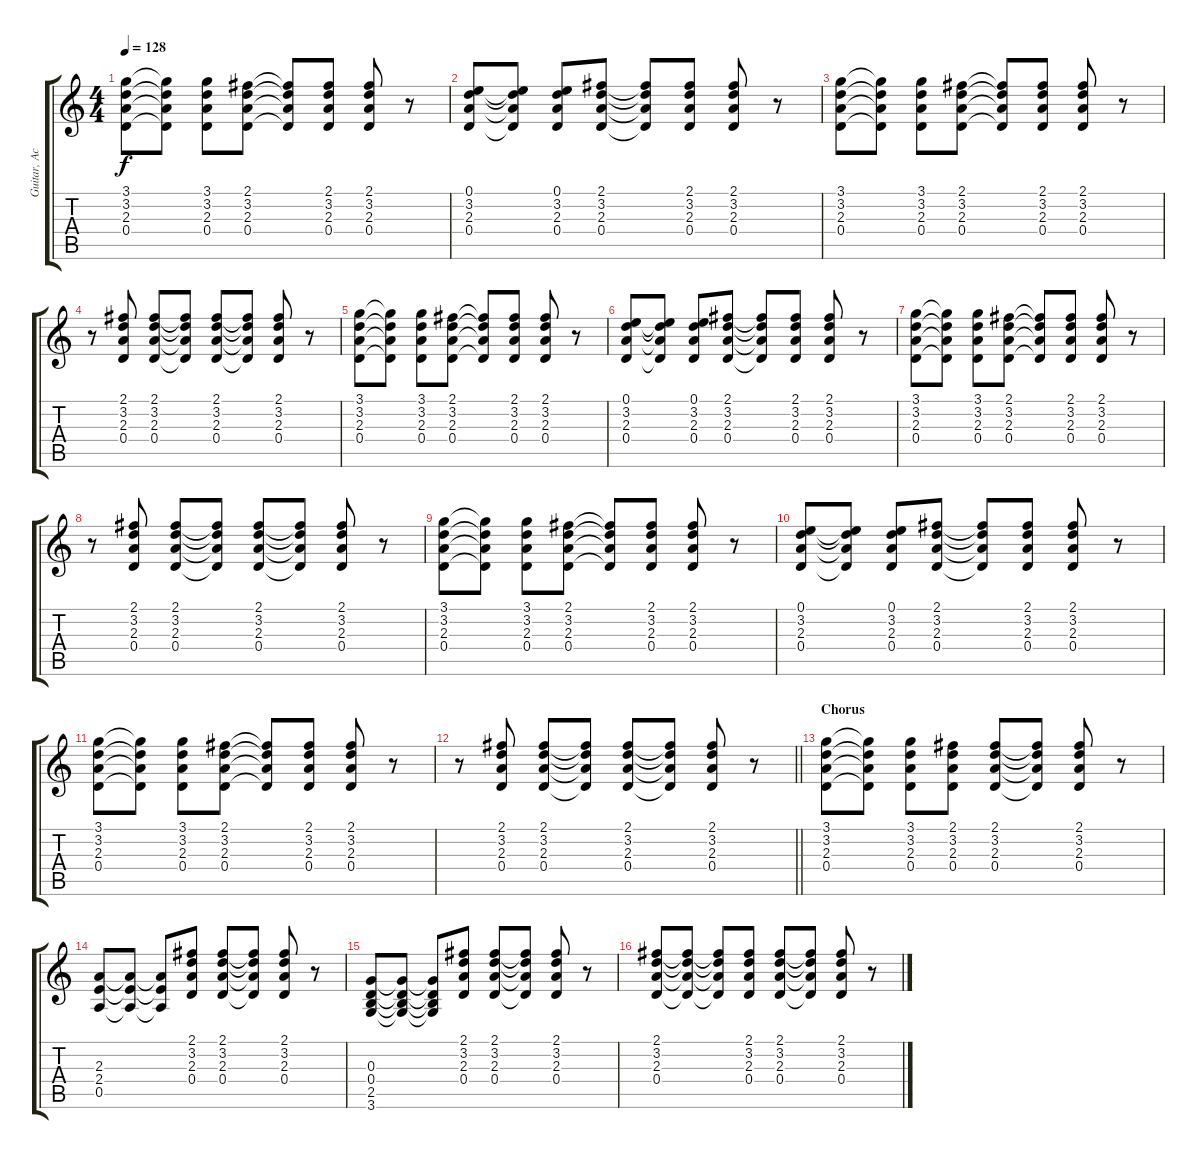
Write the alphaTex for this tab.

\track ("Guitar, Acoustic" "Guitar, Ac") {mute instrument acousticguitarsteel}
\staff {score tabs}
\tuning (E4 B3 G3 D3 A2 E2) {hide}
\ts (4 4)
\tempo 128
\clef g2
\ks c
(3.1 3.2 2.3 0.4).8{dy f} (3.1{t} 3.2{t} 2.3{t} 0.4{t}).8 (3.1 3.2 2.3 0.4).8 (2.1 3.2 2.3 0.4).8 (2.1{t} 3.2{t} 2.3{t} 0.4{t}).8 (2.1 3.2 2.3 0.4).8 (2.1 3.2 2.3 0.4).8 r.8 |
(0.1 3.2 2.3 0.4).8 (0.1{t} 3.2{t} 2.3{t} 0.4{t}).8 (0.1 3.2 2.3 0.4).8 (2.1 3.2 2.3 0.4).8 (2.1{t} 3.2{t} 2.3{t} 0.4{t}).8 (2.1 3.2 2.3 0.4).8 (2.1 3.2 2.3 0.4).8 r.8 |
(3.1 3.2 2.3 0.4).8 (3.1{t} 3.2{t} 2.3{t} 0.4{t}).8 (3.1 3.2 2.3 0.4).8 (2.1 3.2 2.3 0.4).8 (2.1{t} 3.2{t} 2.3{t} 0.4{t}).8 (2.1 3.2 2.3 0.4).8 (2.1 3.2 2.3 0.4).8 r.8 |
r.8 (2.1 3.2 2.3 0.4).8 (2.1 3.2 2.3 0.4).8 (2.1{t} 3.2{t} 2.3{t} 0.4{t}).8 (2.1 3.2 2.3 0.4).8 (2.1{t} 3.2{t} 2.3{t} 0.4{t}).8 (2.1 3.2 2.3 0.4).8 r.8 |
(3.1 3.2 2.3 0.4).8 (3.1{t} 3.2{t} 2.3{t} 0.4{t}).8 (3.1 3.2 2.3 0.4).8 (2.1 3.2 2.3 0.4).8 (2.1{t} 3.2{t} 2.3{t} 0.4{t}).8 (2.1 3.2 2.3 0.4).8 (2.1 3.2 2.3 0.4).8 r.8 |
(0.1 3.2 2.3 0.4).8 (0.1{t} 3.2{t} 2.3{t} 0.4{t}).8 (0.1 3.2 2.3 0.4).8 (2.1 3.2 2.3 0.4).8 (2.1{t} 3.2{t} 2.3{t} 0.4{t}).8 (2.1 3.2 2.3 0.4).8 (2.1 3.2 2.3 0.4).8 r.8 |
(3.1 3.2 2.3 0.4).8 (3.1{t} 3.2{t} 2.3{t} 0.4{t}).8 (3.1 3.2 2.3 0.4).8 (2.1 3.2 2.3 0.4).8 (2.1{t} 3.2{t} 2.3{t} 0.4{t}).8 (2.1 3.2 2.3 0.4).8 (2.1 3.2 2.3 0.4).8 r.8 |
r.8 (2.1 3.2 2.3 0.4).8 (2.1 3.2 2.3 0.4).8 (2.1{t} 3.2{t} 2.3{t} 0.4{t}).8 (2.1 3.2 2.3 0.4).8 (2.1{t} 3.2{t} 2.3{t} 0.4{t}).8 (2.1 3.2 2.3 0.4).8 r.8 |
(3.1 3.2 2.3 0.4).8 (3.1{t} 3.2{t} 2.3{t} 0.4{t}).8 (3.1 3.2 2.3 0.4).8 (2.1 3.2 2.3 0.4).8 (2.1{t} 3.2{t} 2.3{t} 0.4{t}).8 (2.1 3.2 2.3 0.4).8 (2.1 3.2 2.3 0.4).8 r.8 |
(0.1 3.2 2.3 0.4).8 (0.1{t} 3.2{t} 2.3{t} 0.4{t}).8 (0.1 3.2 2.3 0.4).8 (2.1 3.2 2.3 0.4).8 (2.1{t} 3.2{t} 2.3{t} 0.4{t}).8 (2.1 3.2 2.3 0.4).8 (2.1 3.2 2.3 0.4).8 r.8 |
(3.1 3.2 2.3 0.4).8 (3.1{t} 3.2{t} 2.3{t} 0.4{t}).8 (3.1 3.2 2.3 0.4).8 (2.1 3.2 2.3 0.4).8 (2.1{t} 3.2{t} 2.3{t} 0.4{t}).8 (2.1 3.2 2.3 0.4).8 (2.1 3.2 2.3 0.4).8 r.8 |
\barLineRight lightlight
r.8 (2.1 3.2 2.3 0.4).8 (2.1 3.2 2.3 0.4).8 (2.1{t} 3.2{t} 2.3{t} 0.4{t}).8 (2.1 3.2 2.3 0.4).8 (2.1{t} 3.2{t} 2.3{t} 0.4{t}).8 (2.1 3.2 2.3 0.4).8 r.8 |
\section ("" "Chorus")
(3.1 3.2 2.3 0.4).8 (3.1{t} 3.2{t} 2.3{t} 0.4{t}).8 (3.1 3.2 2.3 0.4).8 (2.1 3.2 2.3 0.4).8 (2.1 3.2 2.3 0.4).8 (2.1{t} 3.2{t} 2.3{t} 0.4{t}).8 (2.1 3.2 2.3 0.4).8 r.8 |
(2.3 2.4 0.5).8 (2.3{t} 2.4{t} 0.5{t}).8 (2.3{t} 2.4{t} 0.5{t}).8 (2.1 3.2 2.3 0.4).8 (2.1 3.2 2.3 0.4).8 (2.1{t} 3.2{t} 2.3{t} 0.4{t}).8 (2.1 3.2 2.3 0.4).8 r.8 |
(0.3 0.4 2.5 3.6).8 (0.3{t} 0.4{t} 2.5{t} 3.6{t}).8 (0.3{t} 0.4{t} 2.5{t} 3.6{t}).8 (2.1 3.2 2.3 0.4).8 (2.1 3.2 2.3 0.4).8 (2.1{t} 3.2{t} 2.3{t} 0.4{t}).8 (2.1 3.2 2.3 0.4).8 r.8 |
(2.1 3.2 2.3 0.4).8 (2.1{t} 3.2{t} 2.3{t} 0.4{t}).8 (2.1{t} 3.2{t} 2.3{t} 0.4{t}).8 (2.1 3.2 2.3 0.4).8 (2.1 3.2 2.3 0.4).8 (2.1{t} 3.2{t} 2.3{t} 0.4{t}).8 (2.1 3.2 2.3 0.4).8 r.8
